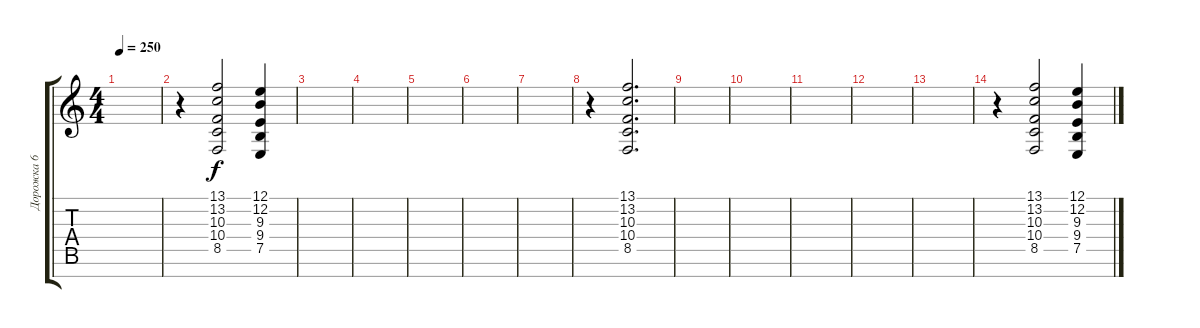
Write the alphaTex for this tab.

\track ("Дорожка 6" "Дорожка 6") {instrument drawbarorgan}
\staff {score tabs}
\tuning (E4 B3 G3 D3 A2 E2 B1) {hide}
\ts (4 4)
\tempo 250
\clef g2
\ks c
|
r.4 (13.1 13.2 10.3 10.4 8.5).2 (12.1 12.2 9.3 9.4 7.5).4 |
|
|
|
|
|
r.4 (13.1 13.2 10.3 10.4 8.5).2{d} |
|
|
|
|
|
r.4 (13.1 13.2 10.3 10.4 8.5).2 (12.1 12.2 9.3 9.4 7.5).4
